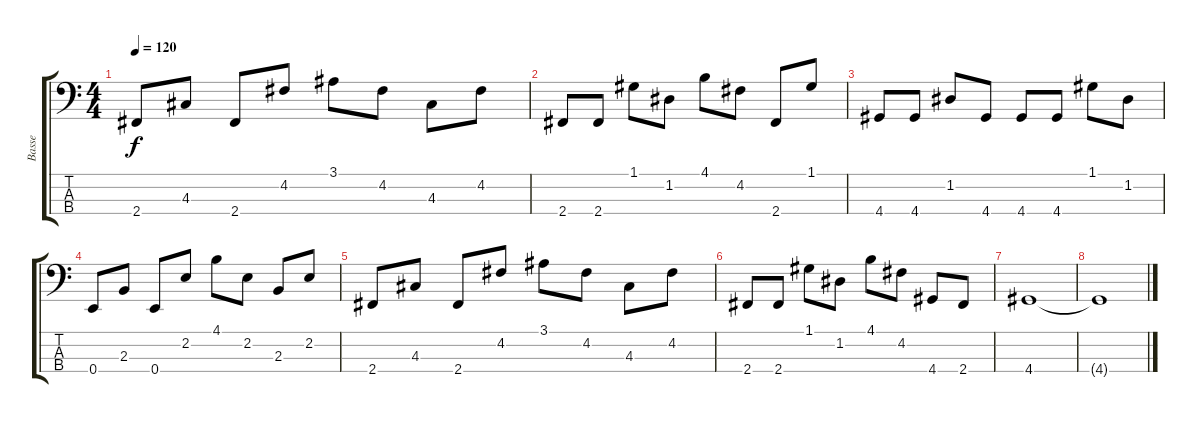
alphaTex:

\track ("Basse" "Basse") {instrument electricbassfinger}
\staff {score tabs}
\tuning (G2 D2 A1 E1) {hide}
\ts (4 4)
\tempo 120
\clef f4
\ks c
2.4.8{dy f} 4.3.8 2.4.8 4.2.8 3.1.8 4.2.8 4.3.8 4.2.8 |
2.4.8 2.4.8 1.1.8 1.2.8 4.1.8 4.2.8 2.4.8 1.1.8 |
4.4.8 4.4.8 1.2.8 4.4.8 4.4.8 4.4.8 1.1.8 1.2.8 |
0.4.8 2.3.8 0.4.8 2.2.8 4.1.8 2.2.8 2.3.8 2.2.8 |
2.4.8 4.3.8 2.4.8 4.2.8 3.1.8 4.2.8 4.3.8 4.2.8 |
2.4.8 2.4.8 1.1.8 1.2.8 4.1.8 4.2.8 4.4.8 2.4.8 |
4.4.1 |
4.4{t}.1
